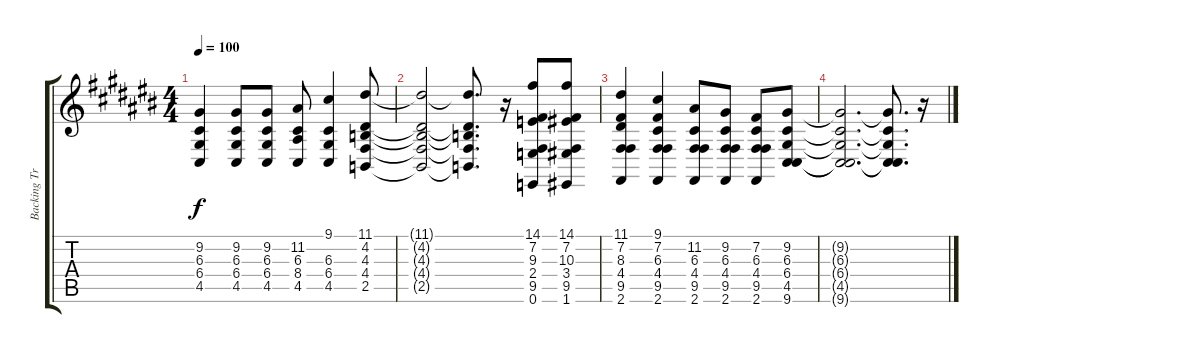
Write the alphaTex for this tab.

\track ("Backing Trumpets" "Backing Tr") {instrument trumpet}
\staff {score tabs}
\tuning (E4 B3 G3 D3 A2 E2) {hide}
\ts (4 4)
\tempo 100
\clef g2
\ks c#
(9.2 6.3 6.4 4.5).4{dy f} (9.2 6.3 6.4 4.5).8 (9.2 6.3 6.4 4.5).8 (11.2 6.3 8.4 4.5).8 (9.1 6.3 6.4 4.5).4 (11.1 4.2 4.3 4.4 2.5).8 |
(11.1{t} 4.2{t} 4.3{t} 4.4{t} 2.5{t}).2 (11.1{t} 4.2{t} 4.3{t} 4.4{t} 2.5{t}).8{d} r.16 (14.1 7.2 9.3 2.4 9.5 0.6).8 (14.1 7.2 10.3 3.4 9.5 1.6).8 |
(11.1 7.2 8.3 4.4 9.5 2.6).4 (9.1 7.2 6.3 4.4 9.5 2.6).4 (11.2 6.3 4.4 9.5 2.6).8 (9.2 6.3 4.4 9.5 2.6).8 (7.2 6.3 4.4 9.5 2.6).8 (9.2 6.3 6.4 4.5 9.6).8 |
(9.2{t} 6.3{t} 6.4{t} 4.5{t} 9.6{t}).2{d} (9.2{t} 6.3{t} 6.4{t} 4.5{t} 9.6{t}).8{d} r.16
